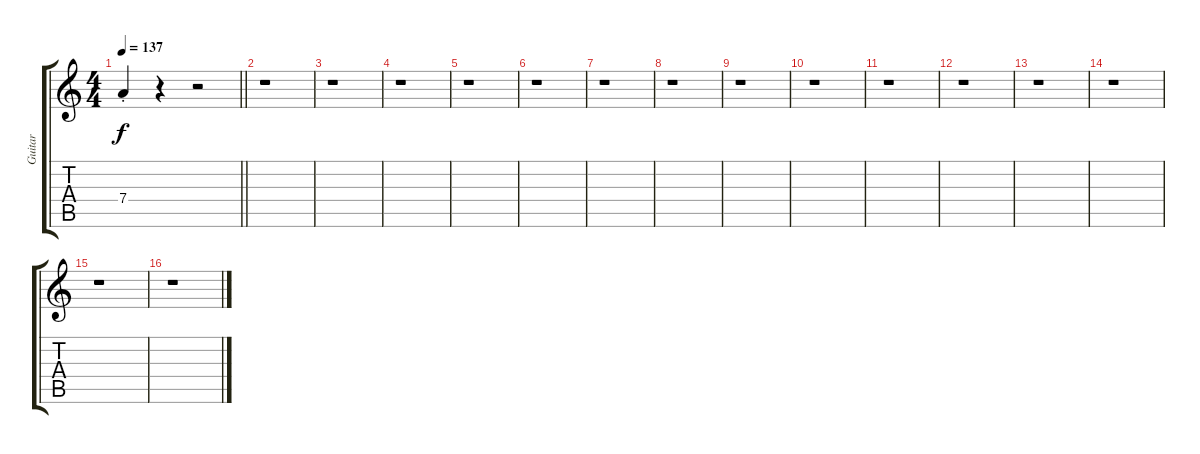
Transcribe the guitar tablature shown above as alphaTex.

\track ("Guitar" "Guitar") {instrument overdrivenguitar}
\staff {score tabs}
\tuning (E4 B3 G3 D3 A2 E2) {hide}
\ts (4 4)
\tempo 137
\clef g2
\barLineRight lightlight
\ks c
7.4{st}.4{dy f} r.4 r.2 |
r.1 |
r.1 |
r.1 |
r.1 |
r.1 |
r.1 |
r.1 |
r.1 |
r.1 |
r.1 |
r.1 |
r.1 |
r.1 |
r.1 |
r.1
